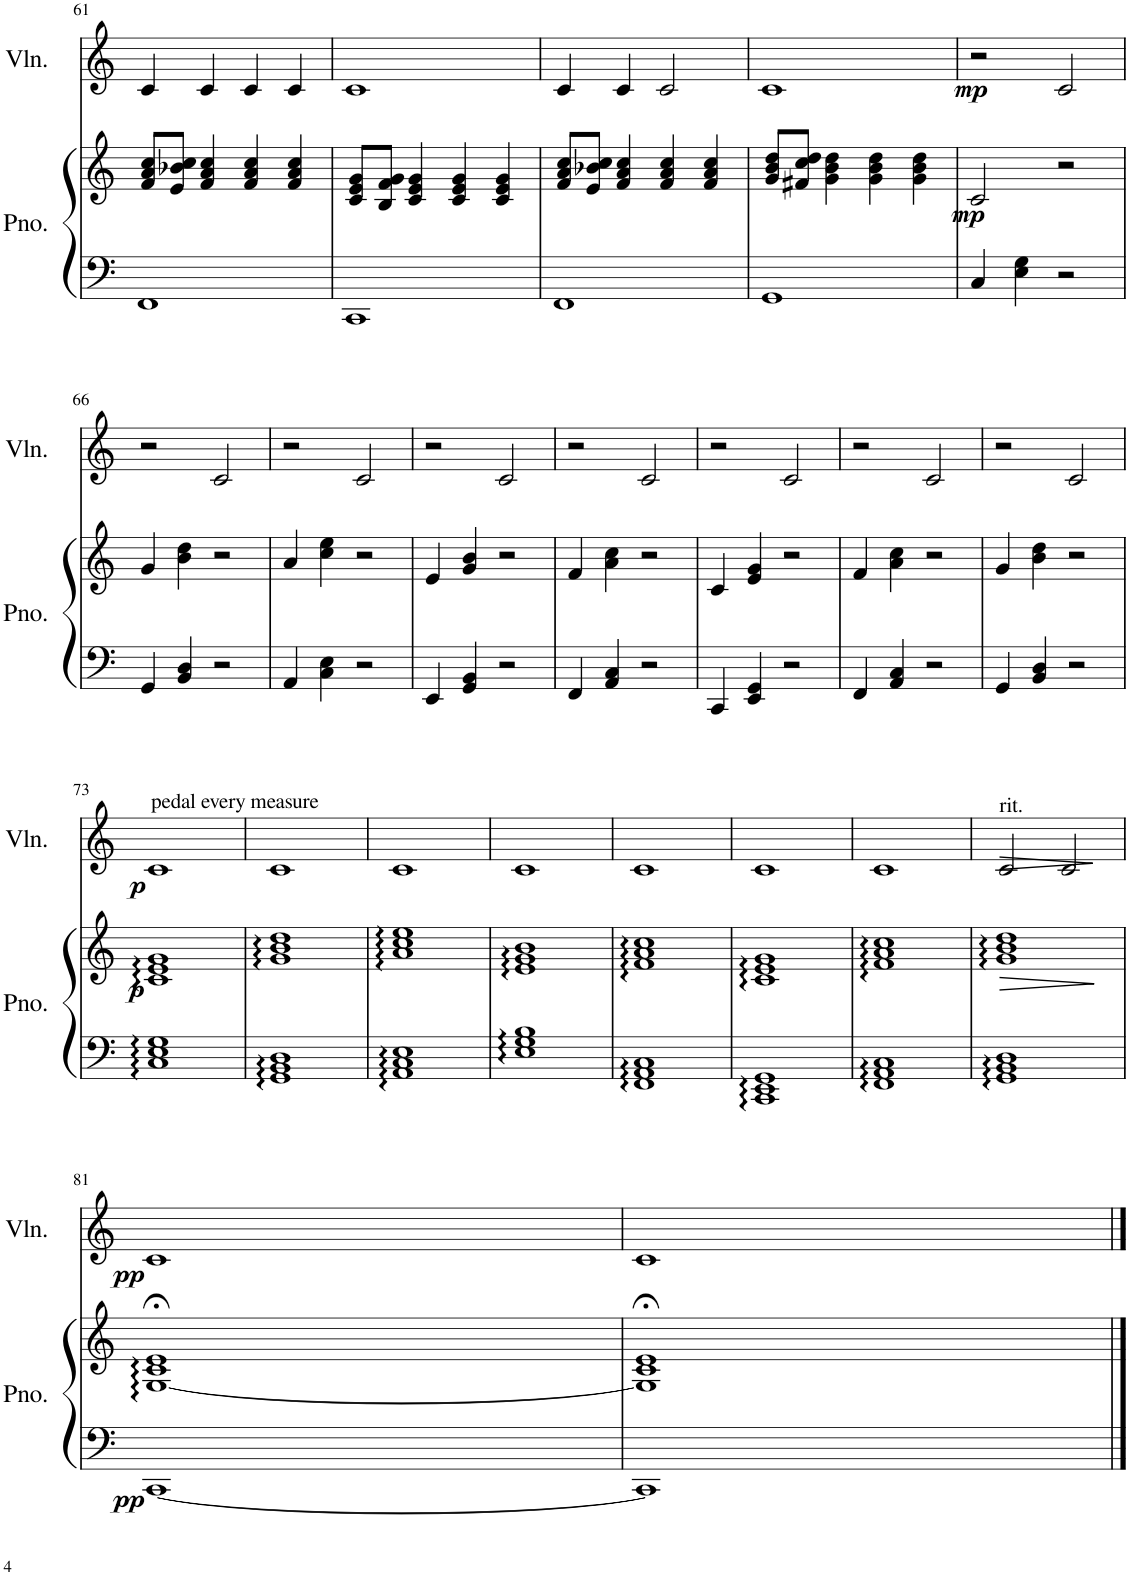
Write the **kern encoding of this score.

**kern	**kern	**dynam	**kern	**dynam
*part2	*part2	*part2	*part1	*part1
*staff3	*staff2	*staff2/3	*staff1	*staff1
*I"Piano	*	*	*I"Violin	*
*I'Pno.	*	*	*I'Vln.	*
!!LO:PB:g=z
*clefF4	*clefG2	*	*clefG2	*
*k[]	*k[]	*	*k[]	*
*M4/4	*M4/4	*	*M4/4	*
*met(c|)	*met(c|)	*	*met(c|)	*
=61	=61	=61	=61	=61
1FF	8f/ 8a/ 8cc/L	.	4c/	.
.	8e/ 8b-X/ 8cc/J	.	.	.
.	4f/ 4a/ 4cc/	.	4c/	.
.	4f/ 4a/ 4cc/	.	4c/	.
.	4f/ 4a/ 4cc/	.	4c/	.
=62	=62	=62	=62	=62
1CC	8c/ 8e/ 8g/L	.	1c	.
.	8B/ 8f/ 8g/J	.	.	.
.	4c/ 4e/ 4g/	.	.	.
.	4c/ 4e/ 4g/	.	.	.
.	4c/ 4e/ 4g/	.	.	.
=63	=63	=63	=63	=63
1FF	8f/ 8a/ 8cc/L	.	4c/	.
.	8e/ 8b-X/ 8cc/J	.	.	.
.	4f/ 4a/ 4cc/	.	4c/	.
.	4f/ 4a/ 4cc/	.	2c/	.
.	4f/ 4a/ 4cc/	.	.	.
=64	=64	=64	=64	=64
1GG	8g/ 8b/ 8dd/L	.	1c	.
.	8f#X/ 8cc/ 8dd/J	.	.	.
.	4g\ 4b\ 4dd\	.	.	.
.	4g\ 4b\ 4dd\	.	.	.
.	4g\ 4b\ 4dd\	.	.	.
=65	=65	=65	=65	=65
!	!	!LO:DY:b	!	!LO:DY:b
4C/	2c/	mp	2r	mp
4E\ 4G\	.	.	.	.
2r	2r	.	2c/	.
!!LO:LB:g=z
=66	=66	=66	=66	=66
4GG/	4g/	.	2r	.
4BB/ 4D/	4b\ 4dd\	.	.	.
2r	2r	.	2c/	.
=67	=67	=67	=67	=67
4AA/	4a/	.	2r	.
4C\ 4E\	4cc\ 4ee\	.	.	.
2r	2r	.	2c/	.
=68	=68	=68	=68	=68
4EE/	4e/	.	2r	.
4GG/ 4BB/	4g/ 4b/	.	.	.
2r	2r	.	2c/	.
=69	=69	=69	=69	=69
4FF/	4f/	.	2r	.
4AA/ 4C/	4a\ 4cc\	.	.	.
2r	2r	.	2c/	.
=70	=70	=70	=70	=70
4CC/	4c/	.	2r	.
4EE/ 4GG/	4e/ 4g/	.	.	.
2r	2r	.	2c/	.
=71	=71	=71	=71	=71
4FF/	4f/	.	2r	.
4AA/ 4C/	4a\ 4cc\	.	.	.
2r	2r	.	2c/	.
=72	=72	=72	=72	=72
4GG/	4g/	.	2r	.
4BB/ 4D/	4b\ 4dd\	.	.	.
2r	2r	.	2c/	.
!!LO:LB:g=z
=73	=73	=73	=73	=73
!	!	!	!LO:TX:a:t=pedal every measure	!
!	!	!LO:DY:b	!	!LO:DY:b
1C:: 1E:: 1G::	1c 1e 1g	p	1c	p
=74	=74	=74	=74	=74
1GG:: 1BB:: 1D::	1g 1b 1dd	.	1c	.
=75	=75	=75	=75	=75
1AA:: 1C:: 1E::	1a 1cc 1ee	.	1c	.
=76	=76	=76	=76	=76
1E:: 1G:: 1B::	1e 1g 1b	.	1c	.
=77	=77	=77	=77	=77
1FF:: 1AA:: 1C::	1f 1a 1cc	.	1c	.
=78	=78	=78	=78	=78
1CC:: 1EE:: 1GG::	1c 1e 1g	.	1c	.
=79	=79	=79	=79	=79
1FF:: 1AA:: 1C::	1f 1a 1cc	.	1c	.
=80	=80	=80	=80	=80
!	!	!	!LO:TX:a:t=rit.	!
!	!	!LO:HP:b	!	!LO:HP:b
1GG:: 1BB:: 1D::	1g 1b 1dd	>	2c/	>
.	.	.	2c/	.
.	.	]	.	]
!!LO:LB:g=z
=81	=81	=81	=81	=81
!	!	!LO:DY:b=2	!	!LO:DY:b
[1CC	[1G;< 1c;< 1e;<	pp	1c	pp
=82	=82	=82	=82	=82
1CC]	1G];< 1c;< 1e;<	.	1c	.
==	==	==	==	==
*-	*-	*-	*-	*-
